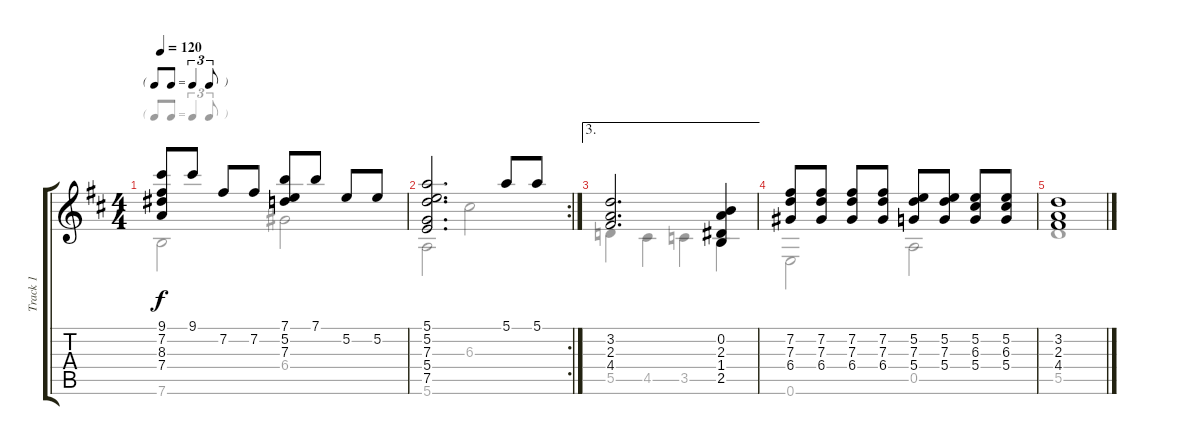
\track ("Track 1" "Track 1") {instrument electricguitarjazz}
\staff {score tabs}
\tuning (E4 B3 G3 D3 A2 E2) {hide}
\voice
\ts (4 4)
\tf triplet8th
\tempo 120
\clef g2
\ks d
(9.1 7.2 8.3 7.4).8{dy f} 9.1.8 7.2.8 7.2.8 (7.1 5.2 7.3).8 7.1.8 5.2.8 5.2.8 |
\rc 2
(5.1 5.2 7.3 5.4 7.5).2{d} 5.1.8 5.1.8 |
\ae 3
(3.2 2.3 4.4).2{d} (0.2 2.3 1.4 2.5).4 |
(7.2 7.3 6.4).8 (7.2 7.3 6.4).8 (7.2 7.3 6.4).8 (7.2 7.3 6.4).8 (5.2 7.3 5.4).8 (5.2 7.3 5.4).8 (5.2 6.3 5.4).8 (5.2 6.3 5.4).8 |
(3.2 2.3 4.4).1
\voice
\clef g2
\ottava regular
\simile none
\ks d
7.6.2{dy f} 6.4.2 |
5.6.2 6.3.2 |
5.5.4 4.5.4 3.5.4 2.5.4 |
0.6.2 0.5.2 |
5.5.1
